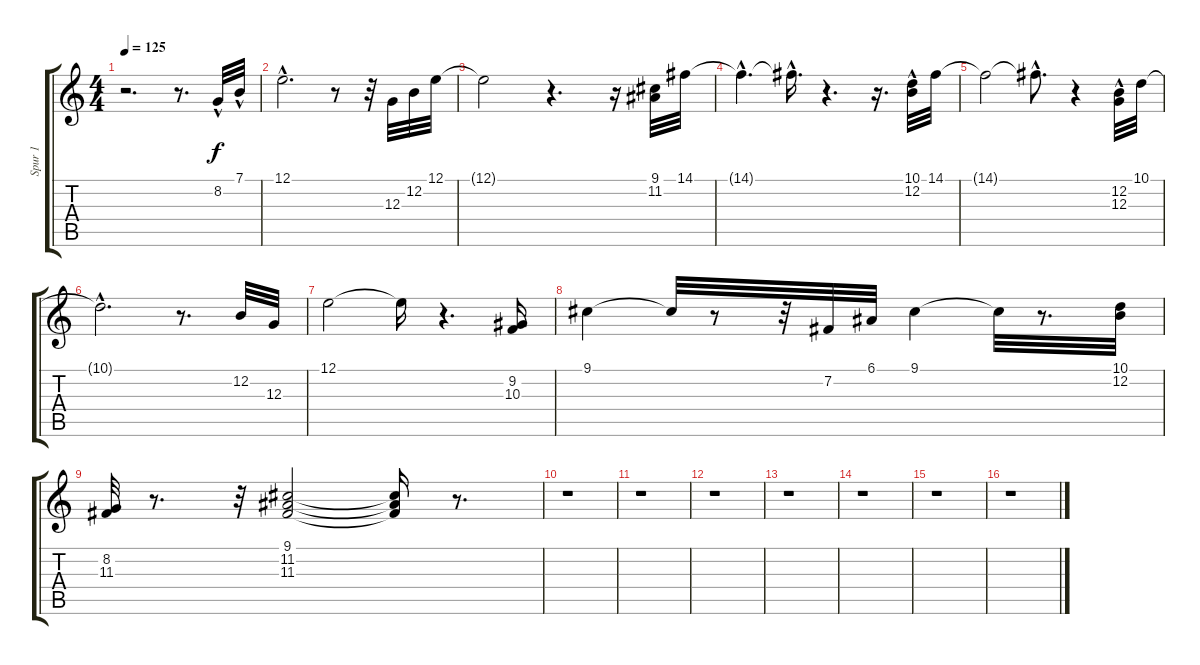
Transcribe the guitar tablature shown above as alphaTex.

\track ("Spur 1" "Spur 1") {instrument acousticgrandpiano}
\staff {score tabs}
\tuning (E4 B3 G3 D3 A2 E2) {hide}
\ts (4 4)
\tempo 125
\clef g2
\ks c
r.2{d dy f instrument acousticgrandpiano} r.8{d} 8.2{hac}.32 7.1{hac}.32 |
12.1{hac}.2{d} r.8 r.32 12.3.32 12.2.32 12.1.32 |
12.1{t}.2 r.4{d} r.16 (9.1 11.2).32 14.1.32 |
14.1{hac t}.4{d} 14.1{hac t}.16{d} r.4{d} r.16{d} (10.1{hac} 12.2{hac}).32 14.1.32 |
14.1{t}.2 14.1{hac t}.8{d} r.4 (12.2{hac} 12.3{hac}).32 10.1.32 |
10.1{hac t}.2{d} r.8{d} 12.2.32 12.3.32 |
12.1.2 12.1{t}.16 r.4{d} (9.2 10.3).16 |
9.1.4 9.1{t}.32 r.8 r.32 7.2.32 6.1.32 9.1.4 9.1{t}.32 r.8{d} (10.1 12.2).32 |
(8.2 11.3).32 r.8{d} r.32 (9.1 11.2 11.3).2 (9.1{t} 11.2{t} 11.3{t}).16 r.8{d} |
r.1 |
r.1 |
r.1 |
r.1 |
r.1 |
r.1 |
r.1
